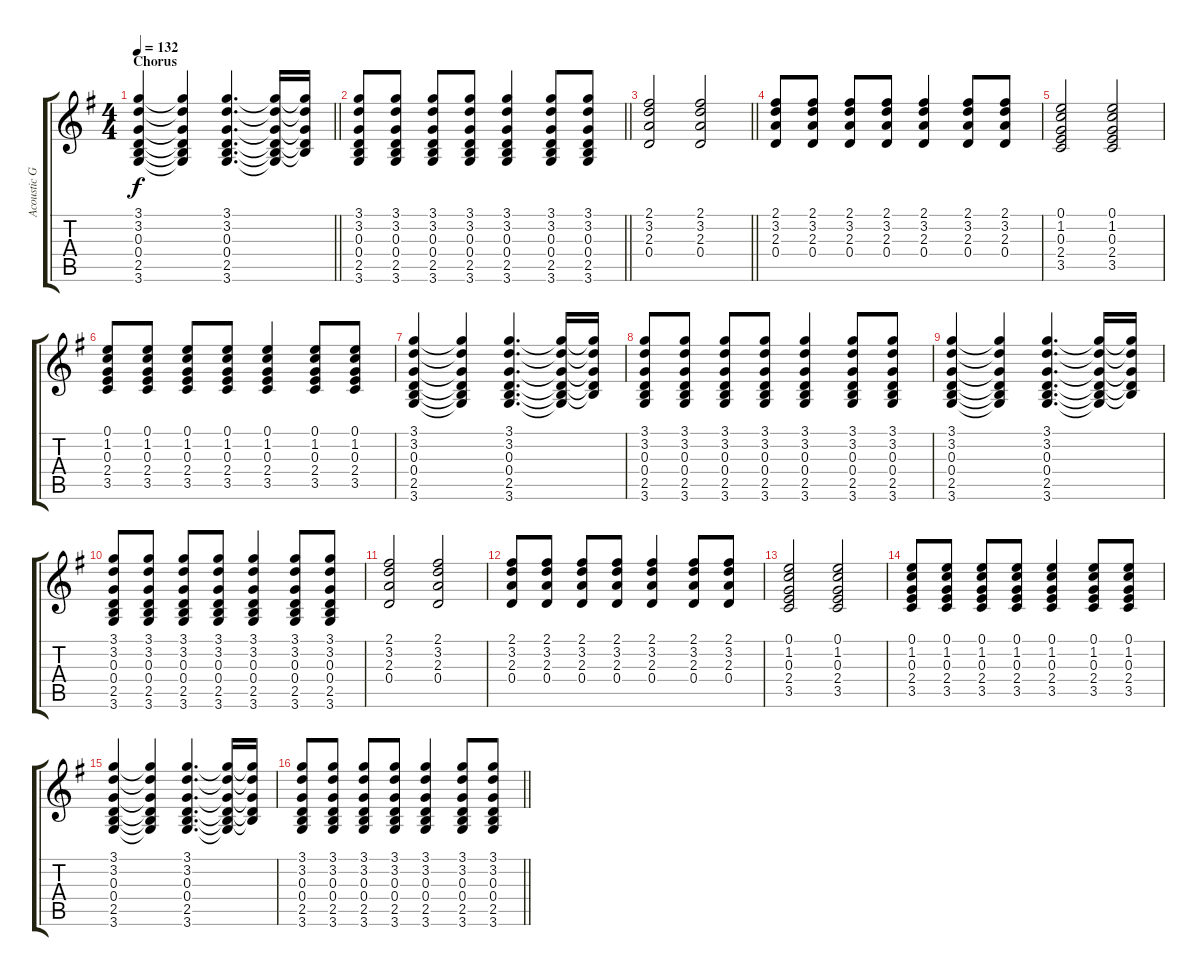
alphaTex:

\track ("Acoustic Guitar" "Acoustic G") {instrument acousticguitarnylon}
\staff {score tabs}
\tuning (E4 B3 G3 D3 A2 E2) {hide}
\ts (4 4)
\section ("" "Chorus")
\tempo 132
\clef g2
\barLineRight lightlight
\ks g
(3.1 3.2 0.3 0.4 2.5 3.6).4{dy f} (3.1{t} 3.2{t} 0.3{t} 0.4{t} 2.5{t} 3.6{t}).4 (3.1 3.2 0.3 0.4 2.5 3.6).4{d} (3.1{t} 3.2{t} 0.3{t} 0.4{t} 2.5{t} 3.6{t}).16 (3.1{t} 3.2{t} 0.3{t} 0.4{t} 2.5{t}).16 |
\section ("" "")
\barLineRight lightlight
(3.1 3.2 0.3 0.4 2.5 3.6).8 (3.1 3.2 0.3 0.4 2.5 3.6).8 (3.1 3.2 0.3 0.4 2.5 3.6).8 (3.1 3.2 0.3 0.4 2.5 3.6).8 (3.1 3.2 0.3 0.4 2.5 3.6).4 (3.1 3.2 0.3 0.4 2.5 3.6).8 (3.1 3.2 0.3 0.4 2.5 3.6).8 |
\section ("" "")
\barLineRight lightlight
(2.1 3.2 2.3 0.4).2 (2.1 3.2 2.3 0.4).2 |
\section ("" "")
(2.1 3.2 2.3 0.4).8 (2.1 3.2 2.3 0.4).8 (2.1 3.2 2.3 0.4).8 (2.1 3.2 2.3 0.4).8 (2.1 3.2 2.3 0.4).4 (2.1 3.2 2.3 0.4).8 (2.1 3.2 2.3 0.4).8 |
(0.1 1.2 0.3 2.4 3.5).2 (0.1 1.2 0.3 2.4 3.5).2 |
(0.1 1.2 0.3 2.4 3.5).8 (0.1 1.2 0.3 2.4 3.5).8 (0.1 1.2 0.3 2.4 3.5).8 (0.1 1.2 0.3 2.4 3.5).8 (0.1 1.2 0.3 2.4 3.5).4 (0.1 1.2 0.3 2.4 3.5).8 (0.1 1.2 0.3 2.4 3.5).8 |
(3.1 3.2 0.3 0.4 2.5 3.6).4 (3.1{t} 3.2{t} 0.3{t} 0.4{t} 2.5{t} 3.6{t}).4 (3.1 3.2 0.3 0.4 2.5 3.6).4{d} (3.1{t} 3.2{t} 0.3{t} 0.4{t} 2.5{t} 3.6{t}).16 (3.1{t} 3.2{t} 0.3{t} 0.4{t} 2.5{t}).16 |
(3.1 3.2 0.3 0.4 2.5 3.6).8 (3.1 3.2 0.3 0.4 2.5 3.6).8 (3.1 3.2 0.3 0.4 2.5 3.6).8 (3.1 3.2 0.3 0.4 2.5 3.6).8 (3.1 3.2 0.3 0.4 2.5 3.6).4 (3.1 3.2 0.3 0.4 2.5 3.6).8 (3.1 3.2 0.3 0.4 2.5 3.6).8 |
(3.1 3.2 0.3 0.4 2.5 3.6).4 (3.1{t} 3.2{t} 0.3{t} 0.4{t} 2.5{t} 3.6{t}).4 (3.1 3.2 0.3 0.4 2.5 3.6).4{d} (3.1{t} 3.2{t} 0.3{t} 0.4{t} 2.5{t} 3.6{t}).16 (3.1{t} 3.2{t} 0.3{t} 0.4{t} 2.5{t}).16 |
(3.1 3.2 0.3 0.4 2.5 3.6).8 (3.1 3.2 0.3 0.4 2.5 3.6).8 (3.1 3.2 0.3 0.4 2.5 3.6).8 (3.1 3.2 0.3 0.4 2.5 3.6).8 (3.1 3.2 0.3 0.4 2.5 3.6).4 (3.1 3.2 0.3 0.4 2.5 3.6).8 (3.1 3.2 0.3 0.4 2.5 3.6).8 |
(2.1 3.2 2.3 0.4).2 (2.1 3.2 2.3 0.4).2 |
(2.1 3.2 2.3 0.4).8 (2.1 3.2 2.3 0.4).8 (2.1 3.2 2.3 0.4).8 (2.1 3.2 2.3 0.4).8 (2.1 3.2 2.3 0.4).4 (2.1 3.2 2.3 0.4).8 (2.1 3.2 2.3 0.4).8 |
(0.1 1.2 0.3 2.4 3.5).2 (0.1 1.2 0.3 2.4 3.5).2 |
(0.1 1.2 0.3 2.4 3.5).8 (0.1 1.2 0.3 2.4 3.5).8 (0.1 1.2 0.3 2.4 3.5).8 (0.1 1.2 0.3 2.4 3.5).8 (0.1 1.2 0.3 2.4 3.5).4 (0.1 1.2 0.3 2.4 3.5).8 (0.1 1.2 0.3 2.4 3.5).8 |
(3.1 3.2 0.3 0.4 2.5 3.6).4 (3.1{t} 3.2{t} 0.3{t} 0.4{t} 2.5{t} 3.6{t}).4 (3.1 3.2 0.3 0.4 2.5 3.6).4{d} (3.1{t} 3.2{t} 0.3{t} 0.4{t} 2.5{t} 3.6{t}).16 (3.1{t} 3.2{t} 0.3{t} 0.4{t} 2.5{t}).16 |
\barLineRight lightlight
(3.1 3.2 0.3 0.4 2.5 3.6).8 (3.1 3.2 0.3 0.4 2.5 3.6).8 (3.1 3.2 0.3 0.4 2.5 3.6).8 (3.1 3.2 0.3 0.4 2.5 3.6).8 (3.1 3.2 0.3 0.4 2.5 3.6).4 (3.1 3.2 0.3 0.4 2.5 3.6).8 (3.1 3.2 0.3 0.4 2.5 3.6).8
